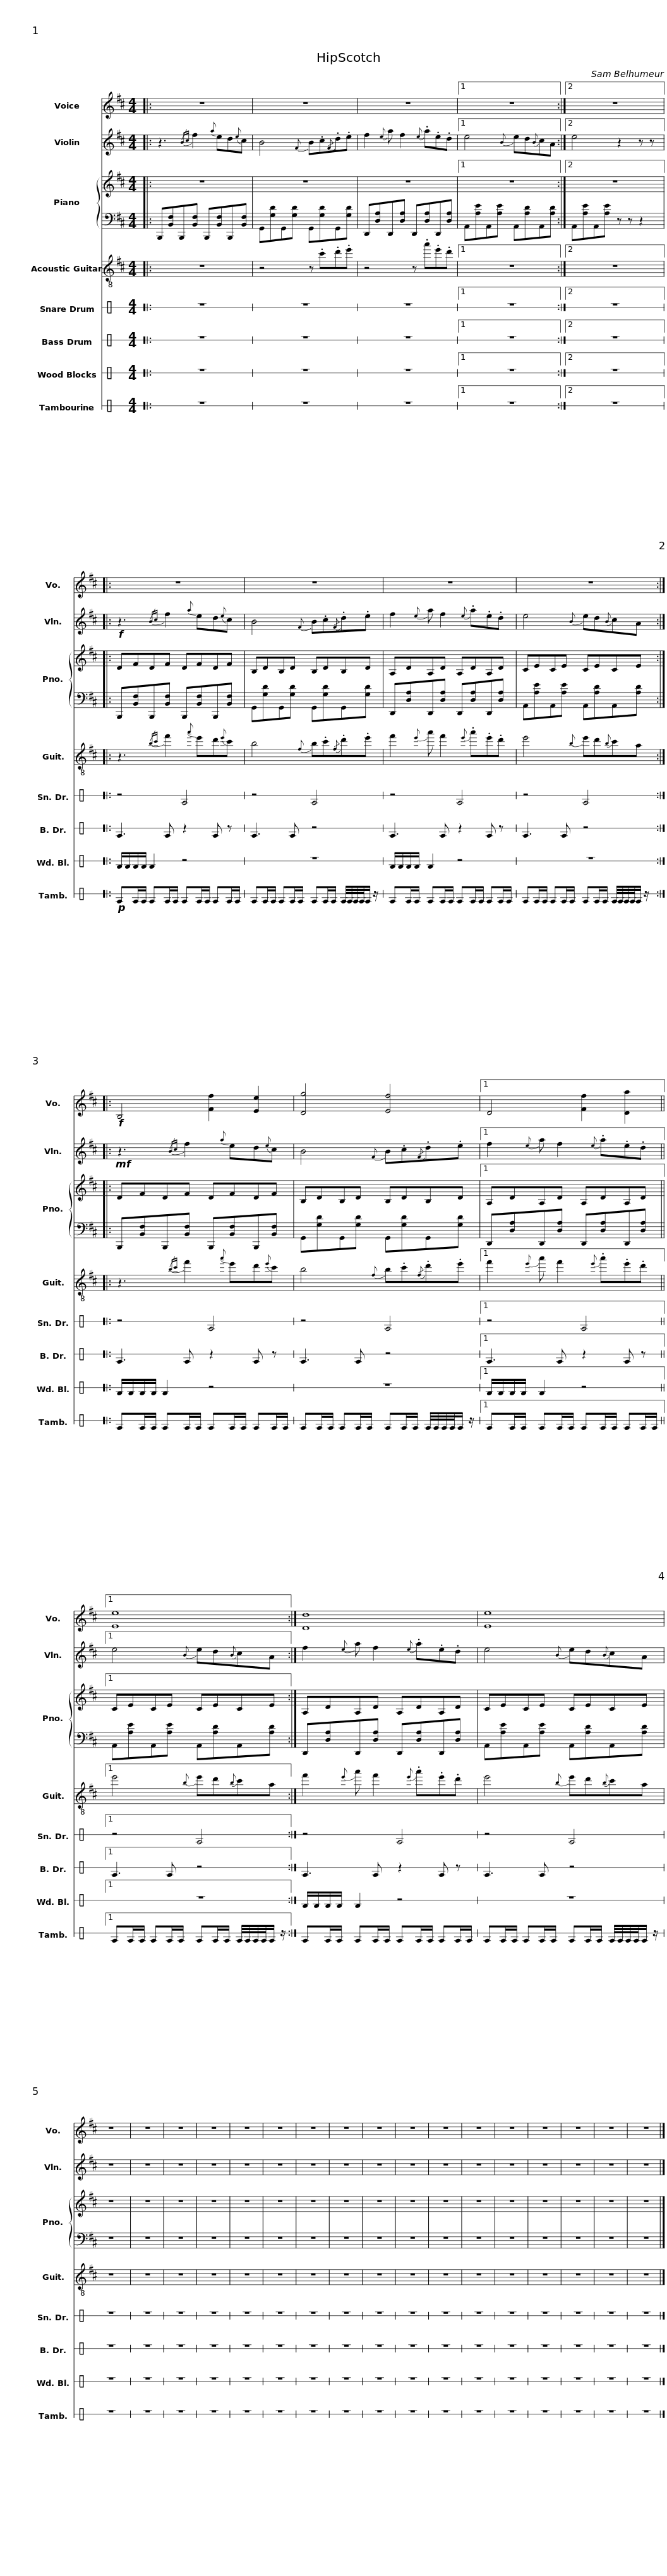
X:1
%%score 1 2 { 3 | 4 } 5 6 7 8 9
L:1/8
M:4/4
I:linebreak $
K:D
V:1 treble
V:2 treble
V:3 treble
V:4 bass
V:5 treble-8
V:6 perc stafflines=1
K:none
V:7 perc stafflines=1
K:none
V:8 perc stafflines=1
K:none
V:9 perc stafflines=1
K:none
V:1
|: z8 | z8 | z8 |1$ z8 :|2 z8 |: %5
 z8 |$ z8 | z8 |$ z8 ::!f! B,4 [Ff]2 [Ee]2 |$ %10
 [Dg]4 [Ef]4 |1 D4 [Ff]2 [Da]2 ||1$ [Ee]8 :| [Dd]8 |$ [Ee]8 | %15
 z8 | z8 | z8 | z8 | z8 | %20
 z8 | z8 | z8 | z8 | z8 |$ %25
 z8 | z8 | z8 | z8 | z8 | %30
 z8 | z8 |] %32
V:2
|: z3{/Bc} f2{a} ed{e}c | B4{F} B.c{/F}.d.e | f2{e} a f2{e} .a.e.d |1$ e4{B} ed{B}cA :|2 e4 z2 z z |: %5
!f! z3{/Bc} f2{a} ed{e}c |$ B4{F} B.c{/F}.d.e | f2{e} a f2{e} .a.e.d |$ e4{B} ed{B}cA ::!mf! z3{/Bc} f2{a} ed{e}c |$ %10
 B4{F} B.c{/F}.d.e |1 f2{e} a f2{e} .a.e.d ||1$ e4{B} ed{B}cA :| f2{e} a f2{e} .a.e.d |$ e4{B} ed{B}cA | %15
 z8 | z8 | z8 | z8 | z8 | %20
 z8 | z8 | z8 | z8 | z8 |$ %25
 z8 | z8 | z8 | z8 | z8 | %30
 z8 | z8 |] %32
V:3
|: z8 | z8 | z8 |1$ z8 :|2 z8 |: %5
 DFDF DFDF |$ B,DB,D B,DB,D | A,DA,D A,DA,D |$ CECE CECE :: DFDF DFDF |$ %10
 B,DB,D B,DB,D |1 A,DA,D A,DA,D ||1$ CECE CECE :| A,DA,D A,DA,D |$ CECE CECE | %15
 z8 | z8 | z8 | z8 | z8 | %20
 z8 | z8 | z8 | z8 | z8 |$ %25
 z8 | z8 | z8 | z8 | z8 | %30
 z8 | z8 |] %32
V:4
|: B,,,[B,,F,]B,,,[B,,F,] B,,,[B,,F,]B,,,[B,,F,] | G,,[G,D]G,,[G,D] G,,[G,D]G,,[G,D] | D,,[D,A,]D,,[D,A,] D,,[D,A,]D,,[D,A,] |1$ A,,[A,E]A,,[A,E] A,,[A,D]A,,[A,D] :|2 A,,[A,E]A,,[A,E] z z z2 |: %5
 B,,,[B,,F,]B,,,[B,,F,] B,,,[B,,F,]B,,,[B,,F,] |$ G,,[G,D]G,,[G,D] G,,[G,D]G,,[G,D] | D,,[D,A,]D,,[D,A,] D,,[D,A,]D,,[D,A,] |$ A,,[A,E]A,,[A,E] A,,[A,D]A,,[A,D] :: B,,,[B,,F,]B,,,[B,,F,] B,,,[B,,F,]B,,,[B,,F,] |$ %10
 G,,[G,D]G,,[G,D] G,,[G,D]G,,[G,D] |1 D,,[D,A,]D,,[D,A,] D,,[D,A,]D,,[D,A,] ||1$ A,,[A,E]A,,[A,E] A,,[A,D]A,,[A,D] :| D,,[D,A,]D,,[D,A,] D,,[D,A,]D,,[D,A,] |$ A,,[A,E]A,,[A,E] A,,[A,D]A,,[A,D] | %15
 z8 | z8 | z8 | z8 | z8 | %20
 z8 | z8 | z8 | z8 | z8 |$ %25
 z8 | z8 | z8 | z8 | z8 | %30
 z8 | z8 |] %32
V:5
|: z8 | z4 z .c'.d'.e' | z4 z .a'.e'.d' |1$ z8 :|2 z8 |: %5
 z3{/bc'} f'2{a'} e'd'{e'}c' |$ b4{f} b.c'{/f}.d'.e' | f'2{e'} a' f'2{e'} .a'.e'.d' |$ e'4{b} e'd'{b}c'a :: z3{/bc'} f'2{a'} e'd'{e'}c' |$ %10
 b4{f} b.c'{/f}.d'.e' |1 f'2{e'} a' f'2{e'} .a'.e'.d' ||1$ e'4{b} e'd'{b}c'a :| f'2{e'} a' f'2{e'} .a'.e'.d' |$ e'4{b} e'd'{b}c'a | %15
 z8 | z8 | z8 | z8 | z8 | %20
 z8 | z8 | z8 | z8 | z8 |$ %25
 z8 | z8 | z8 | z8 | z8 | %30
 z8 | z8 |] %32
V:6
[K:C]|: z8 | z8 | z8 |1$ z8 :|2 z8 |: %5
 z4 E4 |$ z4 E4 | z4 E4 |$ z4 E4 :: z4 E4 |$ %10
 z4 E4 |1 z4 E4 ||1$ z4 E4 :| z4 E4 |$ z4 E4 | %15
 z8 | z8 | z8 | z8 | z8 | %20
 z8 | z8 | z8 | z8 | z8 |$ %25
 z8 | z8 | z8 | z8 | z8 | %30
 z8 | z8 |] %32
V:7
[K:C]|: z8 | z8 | z8 |1$ z8 :|2 z8 |: %5
 E3 E z2 E z |$ E3 E z4 | E3 E z2 E z |$ E3 E z4 :: E3 E z2 E z |$ %10
 E3 E z4 |1 E3 E z2 E z ||1$ E3 E z4 :| E3 E z2 E z |$ E3 E z4 | %15
 z8 | z8 | z8 | z8 | z8 | %20
 z8 | z8 | z8 | z8 | z8 |$ %25
 z8 | z8 | z8 | z8 | z8 | %30
 z8 | z8 |] %32
V:8
[K:C]|: z8 | z8 | z8 |1$ z8 :|2 z8 |: %5
 F/F/F/F/ F2 z4 |$ z8 | F/F/F/F/ F2 z4 |$ z8 :: F/F/F/F/ F2 z4 |$ %10
 z8 |1 F/F/F/F/ F2 z4 ||1$ z8 :| F/F/F/F/ F2 z4 |$ z8 | %15
 z8 | z8 | z8 | z8 | z8 | %20
 z8 | z8 | z8 | z8 | z8 |$ %25
 z8 | z8 | z8 | z8 | z8 | %30
 z8 | z8 |] %32
V:9
[K:C]|: z8 | z8 | z8 |1$ z8 :|2 z8 |: %5
!p! EE/E/ EE/E/ EE/E/ EE/E/ |$ EE/E/ EE/E/ EE/E/ E/4E/4E/4E/4E/ z/ | EE/E/ EE/E/ EE/E/ EE/E/ |$ EE/E/ EE/E/ EE/E/ E/4E/4E/4E/4E/ z/ :: EE/E/ EE/E/ EE/E/ EE/E/ |$ %10
 EE/E/ EE/E/ EE/E/ E/4E/4E/4E/4E/ z/ |1 EE/E/ EE/E/ EE/E/ EE/E/ ||1$ EE/E/ EE/E/ EE/E/ E/4E/4E/4E/4E/ z/ :| EE/E/ EE/E/ EE/E/ EE/E/ |$ EE/E/ EE/E/ EE/E/ E/4E/4E/4E/4E/ z/ | %15
 z8 | z8 | z8 | z8 | z8 | %20
 z8 | z8 | z8 | z8 | z8 |$ %25
 z8 | z8 | z8 | z8 | z8 | %30
 z8 | z8 |] %32
